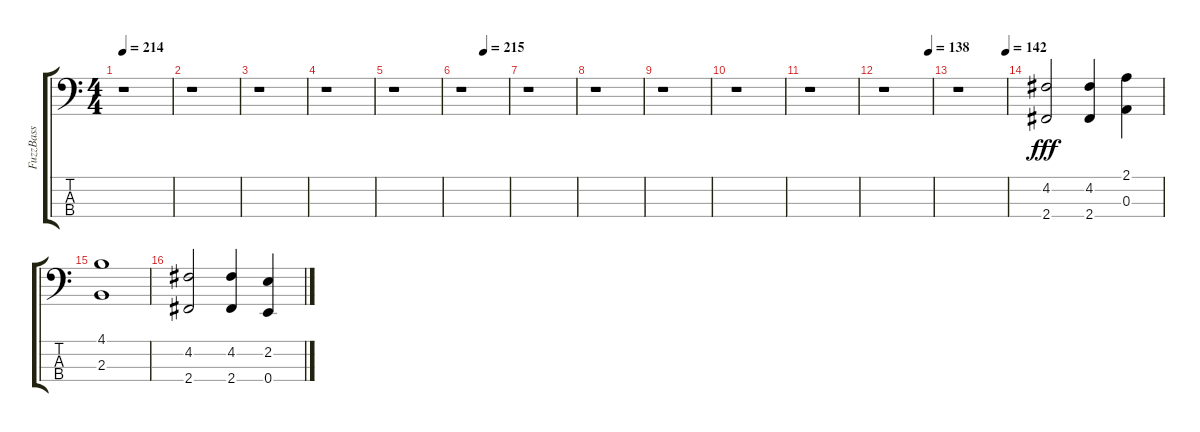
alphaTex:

\track ("FuzzBass" "FuzzBass") {instrument distortionguitar}
\staff {score tabs}
\tuning (G2 D2 A1 E1) {hide}
\ts (4 4)
\tempo 214
\clef f4
\ks c
r.1{dy f} |
r.1 |
r.1 |
r.1 |
r.1 |
\tempo (215 0.4895833333333333)
r.1 |
r.1 |
r.1 |
r.1 |
r.1 |
r.1 |
\tempo (138 0.9375)
r.1 |
\tempo (142 1)
r.1 |
(4.2 2.4).2{dy fff} (4.2 2.4).4 (2.1 0.3).4 |
(4.1 2.3).1{balance 8} |
(4.2 2.4).2{volume 16 balance 8} (4.2 2.4).4 (2.2 0.4).4
